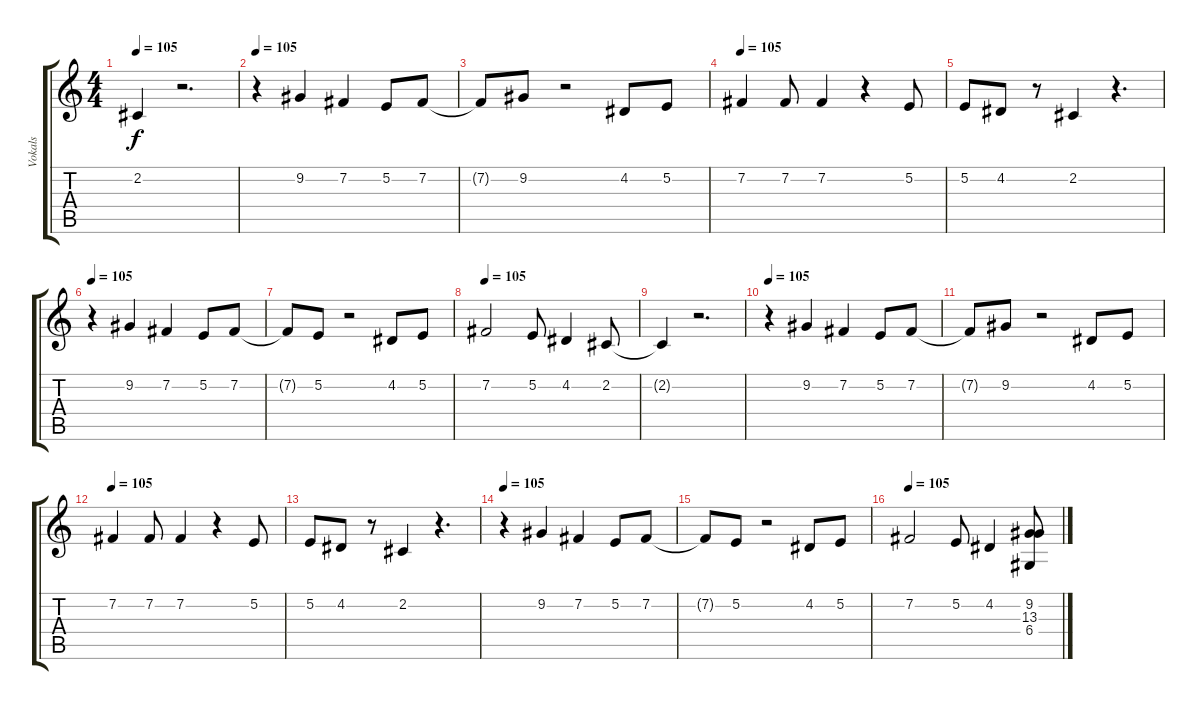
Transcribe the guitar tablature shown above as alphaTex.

\track ("Vokals" "Vokals") {instrument altosax}
\staff {score tabs}
\tuning (E4 B3 G3 D3 A2 E2) {hide}
\ts (4 4)
\tempo 105
\clef g2
\ks c
2.2{t}.4{dy f} r.2{d} |
\tempo 105
r.4{instrument choiraahs} 9.2.4 7.2.4 5.2.8 7.2.8 |
7.2{t}.8 9.2.8 r.2 4.2.8 5.2.8 |
\tempo 105
7.2.4 7.2.8 7.2.4 r.4 5.2.8 |
5.2.8 4.2.8 r.8 2.2.4 r.4{d} |
\tempo 105
r.4{instrument choiraahs} 9.2.4 7.2.4 5.2.8 7.2.8 |
7.2{t}.8 5.2.8 r.2 4.2.8 5.2.8 |
\tempo 105
7.2.2 5.2.8 4.2.4 2.2.8 |
2.2{t}.4 r.2{d} |
\tempo 105
r.4{instrument choiraahs} 9.2.4 7.2.4 5.2.8 7.2.8 |
7.2{t}.8 9.2.8 r.2 4.2.8 5.2.8 |
\tempo 105
7.2.4 7.2.8 7.2.4 r.4 5.2.8 |
5.2.8 4.2.8 r.8 2.2.4 r.4{d} |
\tempo 105
r.4{instrument choiraahs} 9.2.4 7.2.4 5.2.8 7.2.8 |
7.2{t}.8 5.2.8 r.2 4.2.8 5.2.8 |
\tempo 105
7.2.2 5.2.8 4.2.4 (9.2 13.3 6.4).8
